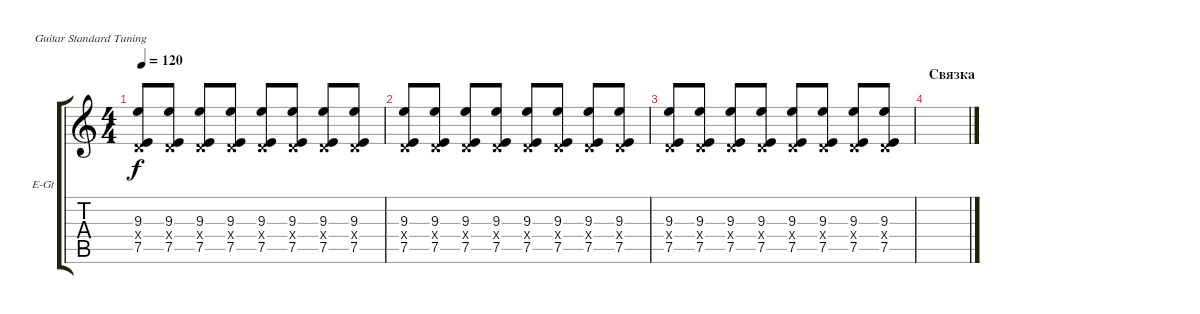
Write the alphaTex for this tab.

\defaultSystemsLayout 4
\bracketExtendMode groupsimilarinstruments
\firstSystemTrackNameOrientation horizontal
\otherSystemsTrackNameOrientation horizontal
\track ("Electric Guitar clean backdown" "E-Gt") {instrument overdrivenguitar}
\staff {score tabs}
\tuning (E4 B3 G3 D3 A2 E2)
\ts (4 4)
\tempo 120
\clef g2
\ks c
(7.5 9.3 0.4{x}).8{dy f} (7.5 9.3 0.4{x}).8 (7.5 9.3 0.4{x}).8 (7.5 9.3 0.4{x}).8 (7.5 9.3 0.4{x}).8 (7.5 9.3 0.4{x}).8 (7.5 9.3 0.4{x}).8 (7.5 9.3 0.4{x}).8 |
(7.5 9.3 0.4{x}).8 (7.5 9.3 0.4{x}).8 (7.5 9.3 0.4{x}).8 (7.5 9.3 0.4{x}).8 (7.5 9.3 0.4{x}).8 (7.5 9.3 0.4{x}).8 (7.5 9.3 0.4{x}).8 (7.5 9.3 0.4{x}).8 |
(7.5 9.3 0.4{x}).8 (7.5 9.3 0.4{x}).8 (7.5 9.3 0.4{x}).8 (7.5 9.3 0.4{x}).8 (7.5 9.3 0.4{x}).8 (7.5 9.3 0.4{x}).8 (7.5 9.3 0.4{x}).8 (7.5 9.3 0.4{x}).8 |
\section ("" "Связка")
